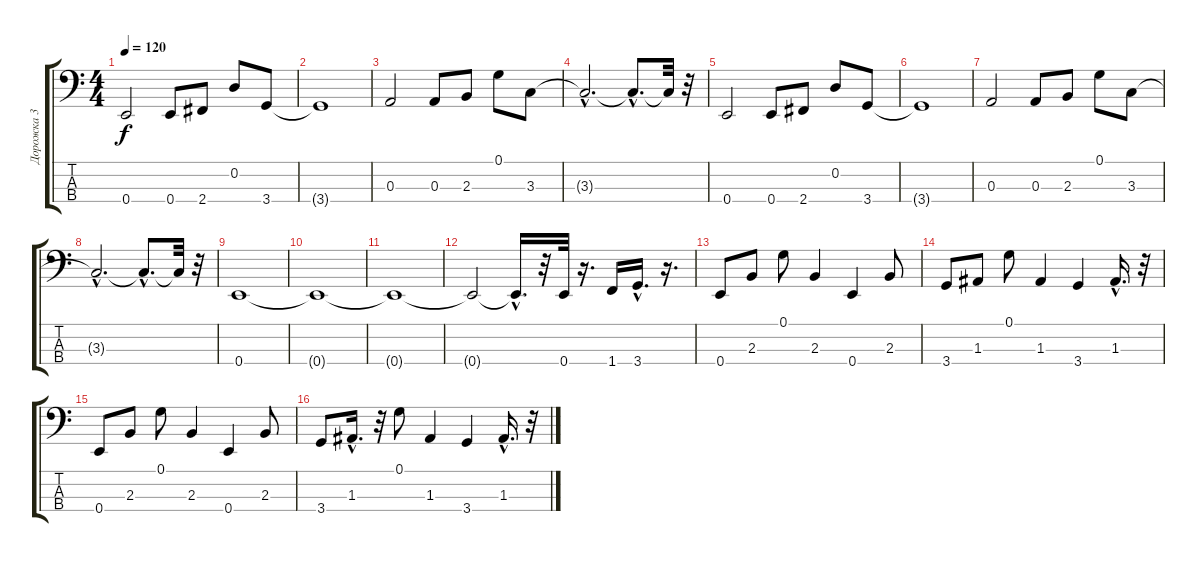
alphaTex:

\track ("Дорожка 3" "Дорожка 3") {instrument electricbasspick}
\staff {score tabs}
\tuning (G2 D2 A1 E1) {hide}
\ts (4 4)
\tempo 120
\clef f4
\ks c
0.4.2{dy f instrument electricbasspick} 0.4.8 2.4.8 0.2.8 3.4.8 |
3.4{t}.1 |
0.3.2 0.3.8 2.3.8 0.1.8 3.3.8 |
3.3{hac t}.2{d} 3.3{hac t}.8{d} 3.3{t}.32 r.32 |
0.4.2 0.4.8 2.4.8 0.2.8 3.4.8 |
3.4{t}.1 |
0.3.2 0.3.8 2.3.8 0.1.8 3.3.8 |
3.3{hac t}.2{d} 3.3{hac t}.8{d} 3.3{t}.32 r.32 |
0.4.1 |
0.4{t}.1 |
0.4{t}.1 |
0.4{t}.2 0.4{hac t}.16{d} r.32 0.4.32 r.16{d} 1.4.16 3.4{hac}.16{d} r.16{d} |
0.4.8 2.3.8 0.1.8 2.3.4 0.4.4 2.3.8 |
3.4.8 1.3.8 0.1.8 1.3.4 3.4.4 1.3{hac}.16{d} r.32 |
0.4.8 2.3.8 0.1.8 2.3.4 0.4.4 2.3.8 |
3.4.8 1.3{hac}.16{d} r.32 0.1.8 1.3.4 3.4.4 1.3{hac}.16{d} r.32
